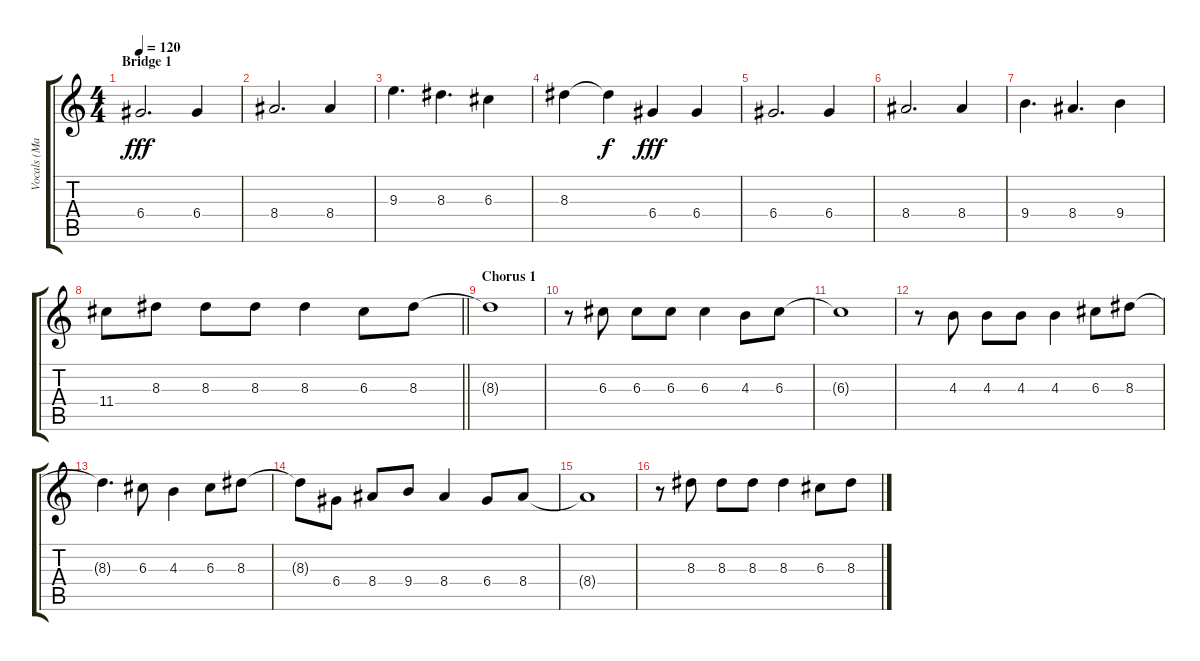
\track ("Vocals (Mari)" "Vocals (Ma") {instrument overdrivenguitar}
\staff {score tabs}
\tuning (E4 B3 G3 D3 A2 E2) {hide}
\ts (4 4)
\section ("" "Bridge 1")
\tempo 120
\clef g2
\ks c
6.4.2{d dy fff} 6.4.4 |
8.4.2{d} 8.4.4 |
9.3.4{d} 8.3.4{d} 6.3.4 |
8.3.4 8.3{t}.4{dy f} 6.4.4{dy fff} 6.4.4 |
6.4.2{d} 6.4.4 |
8.4.2{d} 8.4.4 |
9.4.4{d} 8.4.4{d} 9.4.4 |
\barLineRight lightlight
11.4.8 8.3.8 8.3.8 8.3.8 8.3.4 6.3.8 8.3.8 |
\section ("" "Chorus 1")
8.3{t}.1 |
r.8 6.3.8 6.3.8 6.3.8 6.3.4 4.3.8 6.3.8 |
6.3{t}.1 |
r.8 4.3.8 4.3.8 4.3.8 4.3.4 6.3.8 8.3.8 |
8.3{t}.4{d} 6.3.8 4.3.4 6.3.8 8.3.8 |
8.3{t}.8 6.4.8 8.4.8 9.4.8 8.4.4 6.4.8 8.4.8 |
8.4{t}.1 |
r.8 8.3.8 8.3.8 8.3.8 8.3.4 6.3.8 8.3.8
